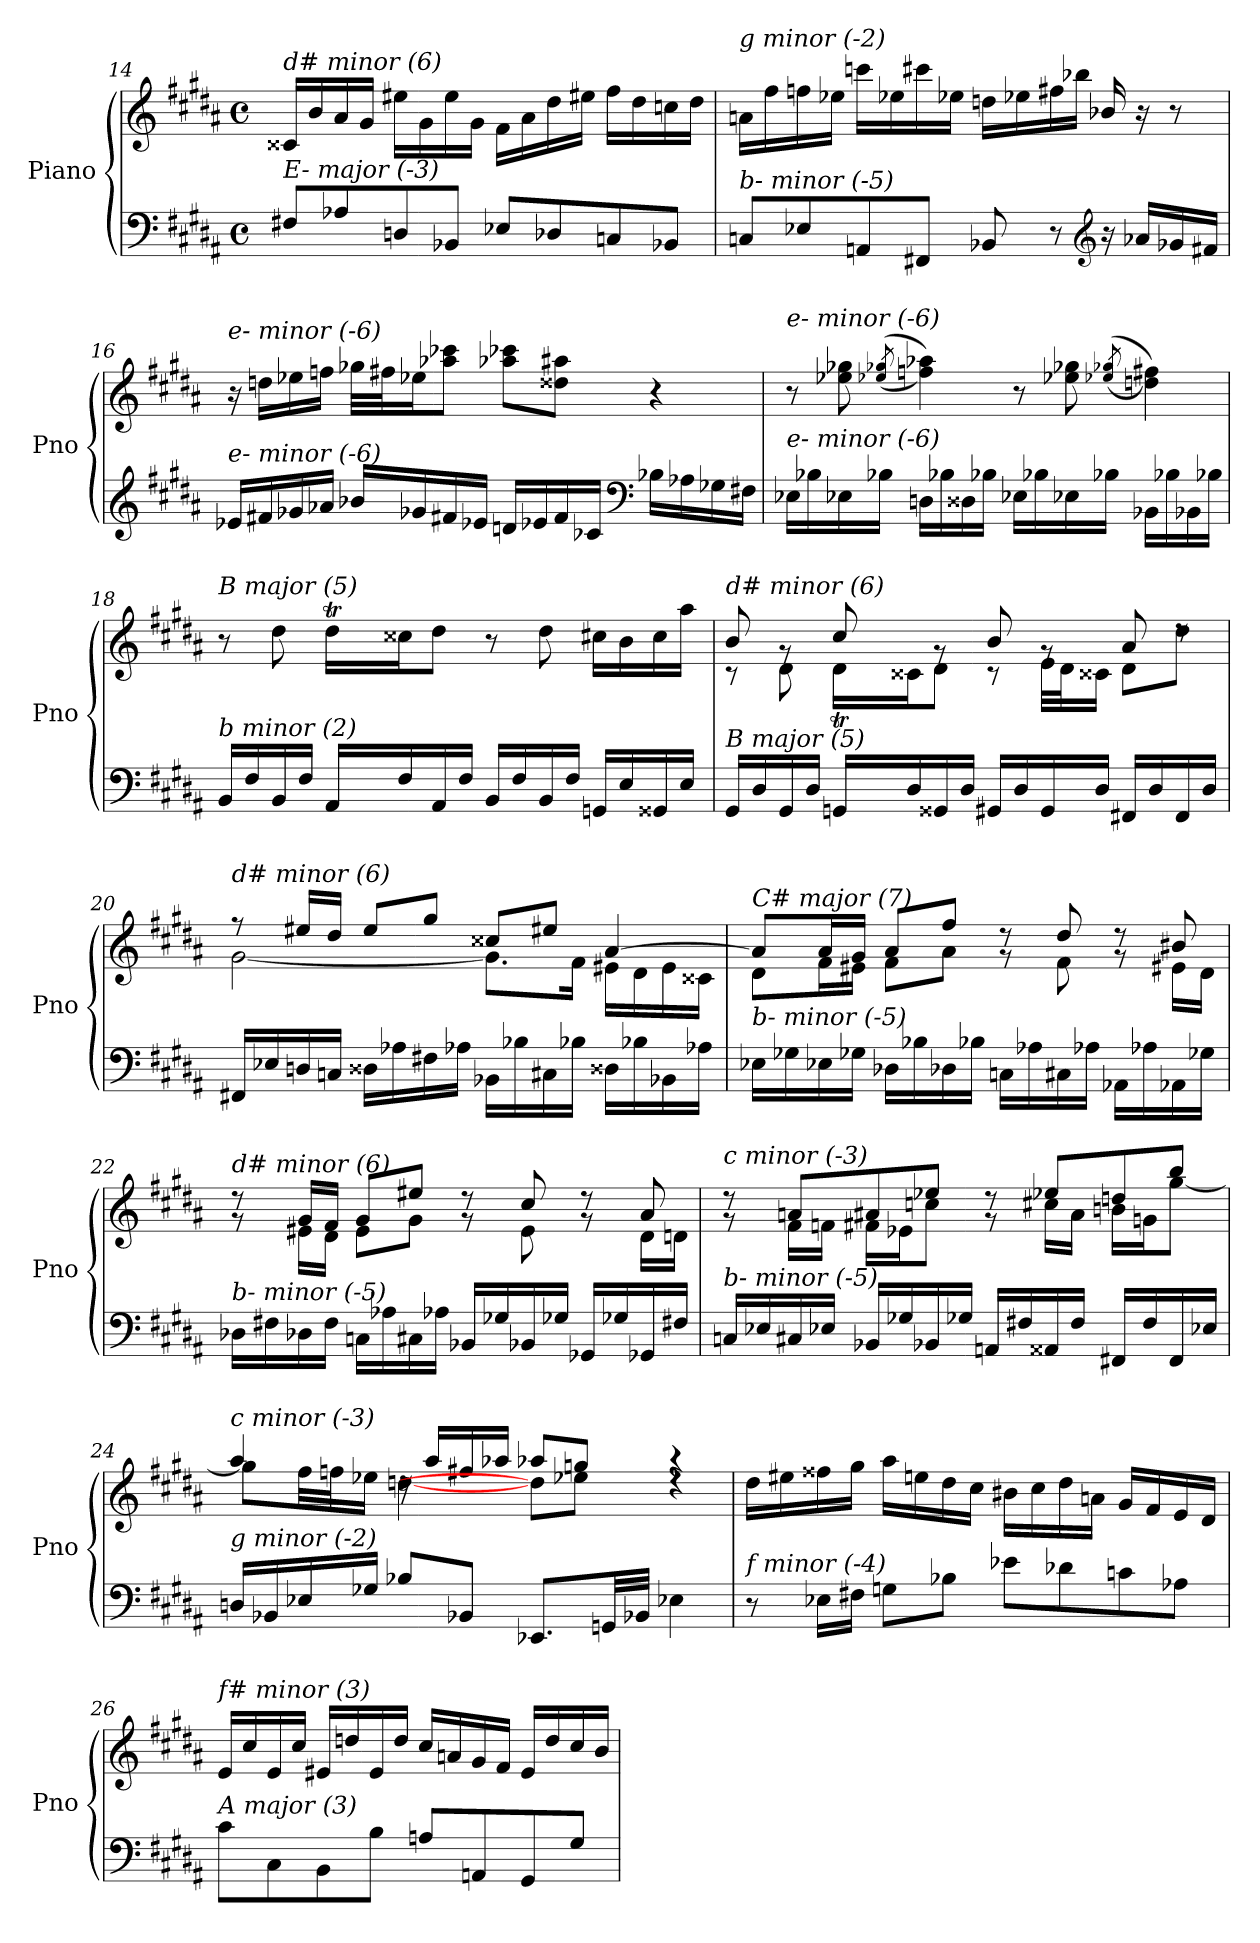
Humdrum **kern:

**kern	**kern
*part1	*part1
*staff2	*staff1
*I"Piano	*
*I'Pno	*
*clefF4	*clefG2
*k[f#c#g#d#a#]	*k[f#c#g#d#a#]
*M4/4	*M4/4
*met(c)	*met(c)
=14	=14
!	!LO:TX:i:t=d# minor (6)
!LO:TX:i:t=E- major (-3)	!
8F#Xi/L	16c##X/LL
.	16b/
8A-Xi/	16a#/
.	16g#/JJ
8Dni/	16ee#X\LL
.	16g#\
8BB-Xi/J	16ee#\
.	16g#\JJ
8E-Xi/L	16f#\LL
.	16a#\
8D-Xi/	16dd#\
.	16ee#X\JJ
8Cni/	16ff#\LL
.	16dd#\
8BB-Xi/J	16ccni\
.	16dd#\JJ
=15	=15
!	!LO:TX:i:t=g minor (-2)
!LO:TX:i:t=b- minor (-5)	!
8Cni/L	16ani\LL
.	16ff#\
8E-Xi/	16ffni\
.	16ee-Xi\JJ
8AAni/	16cccni\LL
.	16ee-Xi\
8FF#Xi/J	16ccc#i\
.	16ee-Xi\JJ
8BB-Xi/	16ddni\LL
.	16ee-Xi\
8r	16ff#Xi\
.	16bb-Xi\JJ
*clefG2	*
16r	16b-Xi/
16a-Xi/LL	16r
16g-Xi/	8r
16f#Xi/JJ	.
!!LO:PB:g=z
=16	=16
!	!LO:TX:i:t=e- minor (-6)
!LO:TX:i:t=e- minor (-6)	!
16e-Xi/LL	16r
16f#Xi/	16ddni\LL
16g-Xi/	16ee-Xi\
16a-Xi/JJ	16ffni\JJ
16b-Xi/LL	32gg-Xi\LLL
.	32ff#i\J
16g-Xi/	16ee-Xi\J
16f#Xi/	8aa-Xi\ 8ccc-Xi\J
16e-Xi/JJ	.
16dni/LL	8aa-Xi\ 8ccc-Xi\L
16e-Xi/	.
16f#i/	8dd##Xi\ 8aa#\J
16c-Xi/JJ	.
*clefF4	*
16B-Xi\LL	4r
16A-Xi\	.
16G-Xi\	.
16F#Xi\JJ	.
=17	=17
!	!LO:TX:i:t=e- minor (-6)
!LO:TX:i:t=e- minor (-6)	!
16E-Xi\LL	8r
16B-Xi\	.
16E-Xi\	8ee-Xi\ 8gg-Xi\
16B-Xi\JJ	.
.	(>(8qee-Xi/ 8qgg-Xi/
16Dni\LL	4ffni\ 4aa-Xi\))
16B-Xi\	.
16D##i\	.
16B-Xi\JJ	.
16E-Xi\LL	8r
16B-Xi\	.
16E-Xi\	8ee-Xi\ 8gg-Xi\
16B-Xi\JJ	.
.	((>8qee-Xi/ 8qgg-Xi/
16BB-Xi\LL	4ddni\ 4ff#i\))
16B-Xi\	.
16BB-Xi\	.
16B-Xi\JJ	.
=18	=18
*^	*^
!	!	!LO:TX:i:t=B major (5)	!
!LO:TX:i:t=b minor (2)	!	!	!
4ryy	16BB/LL	8r	4ryy
.	16F#/	.	.
.	16BB/	8dd#\	.
.	16F#/JJ	.	.
16.ryy	16AA#/LL	16dd#t\LL	64dd#!yy
.	.	.	64ee!yy
.	.	.	16dd#!yy
.	16F#/	16cc##X\J	.
2ryy	.	.	2ryy
.	16AA#/	8dd#\J	.
.	16F#/JJ	.	.
.	16BB/LL	8r	.
.	16F#/	.	.
.	16BB/	8dd#\	.
.	16F#/JJ	.	.
.	16GGni/LL	16cc#X\LL	.
.	16E/	16b\	.
8ryy	.	.	8ryy
.	16GG##i/	16cc#\	.
.	16E/JJ	16aa#\JJ	.
32ryy	.	.	32ryy
!!LO:LB:g=z
=19	=19	=19	=19
*	*	*	*^
!	!	!LO:TX:i:t=d# minor (6)	!	!
!LO:TX:i:t=B major (5)	!	!	!	!
4ryy	16GG#/LL	8b/	8r	4ryy
.	16D#/	.	.	.
.	16GG#/	8rg	8d#\	.
.	16D#/JJ	.	.	.
16ryy	16GGni/LL	8cc#/	16d#t\LL	64d#!yy
.	.	.	.	64e!yy
.	.	.	.	32d#!yy
2ryy	16D#/	.	16c##X\J	2ryy
.	16GG##i/	8rg	8d#\J	.
.	16D#/JJ	.	.	.
.	16GG#/LL	8b/	8r	.
.	16D#/	.	.	.
.	16GG#/	8rg	32e\LLL	.
.	.	.	32d#\J	.
.	16D#/JJ	.	16c##X\JJ	.
.	16FF#X/LL	8a#/	8d#\L	.
8.ryy	16D#/	.	.	8.ryy
.	16FF#/	8rdd	8dd#\J	.
.	16D#/JJ	.	.	.
*	*	*	*v	*v
=20	=20	=20	=20
!	!	!LO:TX:i:t=d# minor (6)	!
!LO:TX:i:t=c minor (-3)	!	!	!
*v	*v	*	*
16FF#Xi/LL	8r	[2g#\
16E-Xi/	.	.
16Dni/	16ee#X/LL	.
16Cni/JJ	16dd#/JJ	.
16D##i\LL	8ee#/L	.
16A-Xi\	.	.
16F#Xi\	8gg#/J	.
16A-Xi\JJ	.	.
16BB-Xi\LL	8cc##X/L	8.g#\L]
16B-Xi\	.	.
16C#Xi\	8ee#X/J	.
16B-Xi\JJ	.	16f#\Jk
16D##Xi\LL	[4a#/	16e#X\LL
16B-Xi\	.	16d#\
16BB-Xi\	.	16e#\
16A-Xi\JJ	.	16c##X\JJ
=21	=21	=21
!	!LO:TX:i:t=C# major (7)	!
!LO:TX:i:t=b- minor (-5)	!	!
16E-Xi\LL	8a#/L]	8d#\L
16G-Xi\	.	.
16E-Xi\	16a#/L	16f#\L
16G-Xi\JJ	16g#/JJ	16e#X\JJ
16D-Xi\LL	8a#/L	8f#\L
16B-Xi\	.	.
16D-Xi\	8ff#/J	8a#\J
16B-Xi\JJ	.	.
16Cni\LL	8rg	8rdd
16A-Xi\	.	.
16C#i\	8dd#/	8f#\
16A-Xi\JJ	.	.
16AA-Xi\LL	8rg	8rdd
16A-Xi\	.	.
16AA-Xi\	8b#X/	16e#X\LL
16G-Xi\JJ	.	16d#\JJ
!!LO:LB:g=z	!!
=22	=22	=22
!	!LO:TX:i:t=d# minor (6)	!
!LO:TX:i:t=b- minor (-5)	!	!
16D-Xi\LL	8rg	8rdd
16F#Xi\	.	.
16D-Xi\	16g#/LL	16e#X\LL
16F#i\JJ	16f#/JJ	16d#\JJ
16Cni\LL	8g#/L	8e#\L
16A-Xi\	.	.
16C#i\	8ee#X/J	8g#\J
16A-Xi\JJ	.	.
16BB-Xi/LL	8rg	8rdd
16G-Xi/	.	.
16BB-Xi/	8cc#/	8e#\
16G-Xi/JJ	.	.
16GG-Xi/LL	8rg	8rdd
16G-Xi/	.	.
16GG-Xi/	8a#/	16d#\LL
16F#Xi/JJ	.	16dni\JJ
=23	=23	=23
!	!LO:TX:i:t=c minor (-3)	!
!LO:TX:i:t=b- minor (-5)	!	!
16Cni/LL	8rg	8rdd
16E-Xi/	.	.
16C#i/	8ani/L	16f#\LL
16E-Xi/JJ	.	16fni\JJ
16BB-Xi/LL	8a#/	16f#\LL
16G-Xi/	.	16e-Xi\J
16BB-Xi/	8ee-Xi/J	8ccni\J
16G-Xi/JJ	.	.
16AAni/LL	8rg	8rdd
16F#Xi/	.	.
16AA##i/	8ee-Xi/L	16cc#i\LL
16F#i/JJ	.	16a#\JJ
16FF#Xi/LL	8ddni/	16bn\LL
16F#i/	.	16gn\J
16FF#i/	8bb/J	[8gg#\J
16E-Xi/JJ	.	.
=24	=24	=24
!	!LO:TX:i:t=c minor (-3)	!
!LO:TX:i:t=g minor (-2)	!	!
16Dni/LL	4aa#/	8gg#\L]
16BB-Xi/	.	.
16E-Xi/	.	32ff#\LL
.	.	32ffni\J
16G-Xi/JJ	.	16ee-Xi\JJ
8B-Xi/L	16rdd	[4ddni\
.	16aa#/LL	.
8BB-Xi/J	16ff#i/	.
.	16aa-Xi/JJ	.
8.EE-Xi/L	8aa-Xi/L	8dd##i\L]
.	8ggni/J	8ee-Xi\J
32GGni/LL	.	.
32BB-Xi/JJJ	.	.
4E-Xi\	4r	4rdd
!!LO:LB:g=z
=25	=25	=25
!	!LO:TX:i:t=c# minor (4)	!
!LO:TX:i:t=f minor (-4)	!	!
*	*v	*v
8r	16dd#\LL
.	16ee#X\
16E-Xi\LL	16ff##X\
16F#Xi\JJ	16gg#\JJ
8Gni\L	16aa#\LL
.	16een\
8B-Xi\J	16dd#\
.	16cc#\JJ
8e-Xi\L	16b#X\LL
.	16cc#\
8d-Xi\	16dd#\
.	16an\JJ
8cni\	16g#/LL
.	16f#/
8A-Xi\J	16e/
.	16d#/JJ
=26	=26
!	!LO:TX:i:t=f# minor (3)
!LO:TX:i:t=A major (3)	!
8c#\L	16e/LL
.	16cc#/
8C#\	16e/
.	16cc#/JJ
8BB\	16e#X/LL
.	16ddn/
8B\J	16e#/
.	16dd/JJ
8An/L	16cc#/LL
.	16an/
8AAn/	16g#/
.	16f#/JJ
8GG#/	16e#/LL
.	16dd/
8G#/J	16cc#/
.	16b/JJ
=	=
*-	*-
